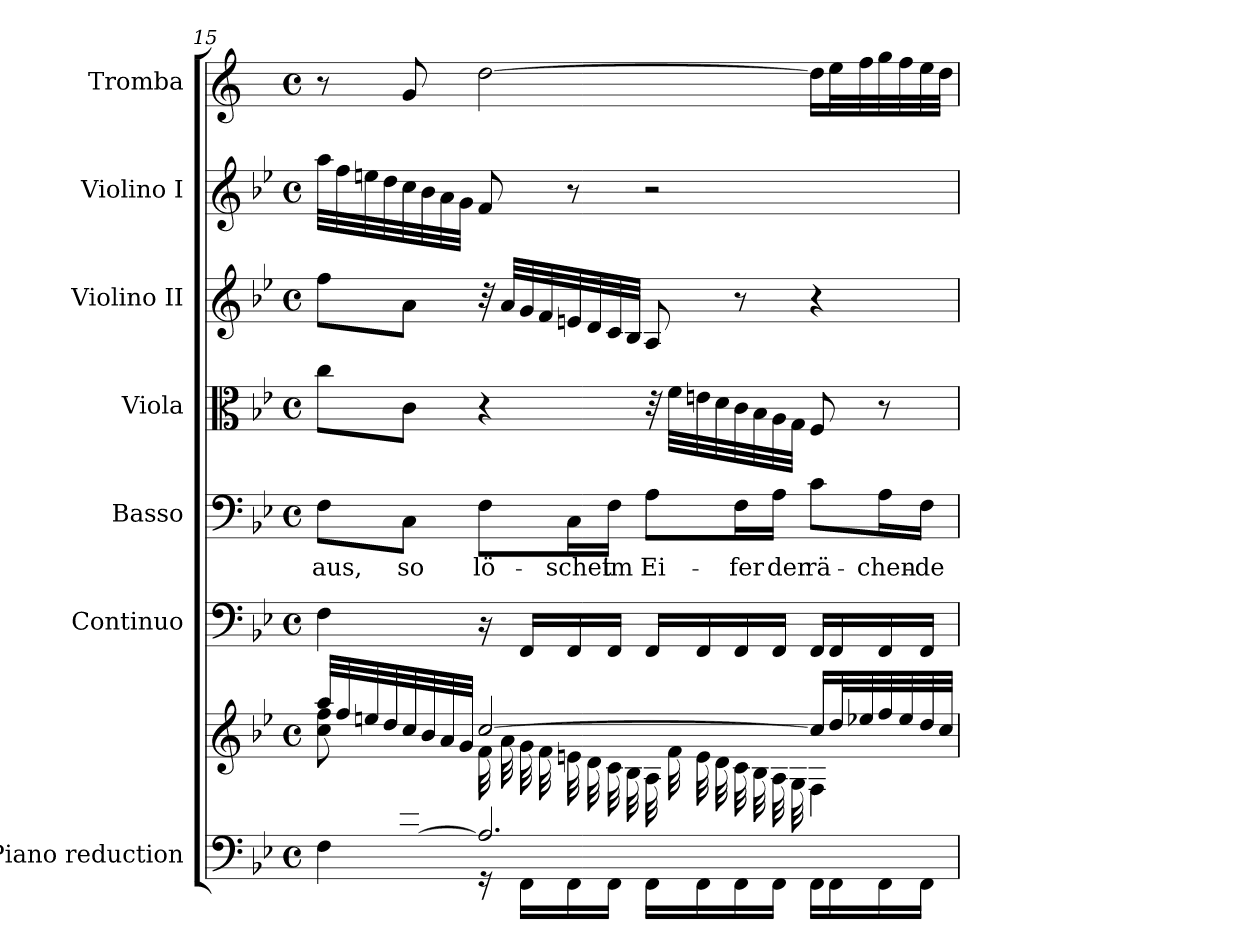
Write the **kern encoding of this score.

**kern	**kern	**kern	**kern	**text	**kern	**kern	**kern	**kern
*part7	*part7	*part6	*part5	*part5	*part4	*part3	*part2	*part1
*staff8	*staff7	*staff6	*staff5	*staff5	*staff4	*staff3	*staff2	*staff1
*I"Piano reduction	*	*I"Continuo	*I"Basso	*	*I"Viola	*I"Violino II	*I"Violino I	*I"Tromba
*I'Pno	*	*	*	*	*	*	*	*
!!LO:LB:g=z
*clefF4	*clefG2	*clefF4	*clefF4	*	*clefC3	*clefG2	*clefG2	*clefG2
*	*	*	*	*	*	*	*	*ITrd1c2
*k[b-e-]	*k[b-e-]	*k[b-e-]	*k[b-e-]	*	*k[b-e-]	*k[b-e-]	*k[b-e-]	*k[b-e-]
*M4/4	*M4/4	*M4/4	*M4/4	*	*M4/4	*M4/4	*M4/4	*M4/4
*met(c)	*met(c)	*met(c)	*met(c)	*	*met(c)	*met(c)	*met(c)	*met(c)
=15	=15	=15	=15	=15	=15	=15	=15	=15
*^	*^	*	*	*	*	*	*	*
*	*^	*	*	*	*	*	*	*	*	*
!	!	!	!	!	!	!	!LO:LY:b	!	!	!	!
8ryy	4ryy	4F\	32aa/LLL	8cc\ 8ff\L	4F\	8F\L	aus,	8cc\L	8ff\L	32aa\LLL	8r
.	.	.	32ff/	.	.	.	.	.	.	32ff\	.
.	.	.	32een/	.	.	.	.	.	.	32een\	.
.	.	.	32dd/	.	.	.	.	.	.	32dd\	.
!	!	!	!	!	!	!	!LO:LY:b	!	!	!	!
[8A/ 8c/ 8f/J	.	.	32cc/	8ryy	.	8C\J	so	8c\J	8a\J	32cc\	8f/
.	.	.	32b-/	.	.	.	.	.	.	32b-\	.
.	.	.	32a/	.	.	.	.	.	.	32a\	.
.	.	.	32g/JJJ	.	.	.	.	.	.	32g\JJJ	.
!	!	!	!	!	!	!	!LO:LY:b	!	!	!	!
2.ryy	2.A/]	16r	[2cc/	32f\LLL	16r	8F\L	lö-	4r	32r	8f/	[2cc\
.	.	.	.	32a\	.	.	.	.	32a/LLL	.	.
.	.	16FF\LL	.	32g\	16FF/LL	.	.	.	32g/	.	.
.	.	.	.	32f\	.	.	.	.	32f/	.	.
!	!	!	!	!	!	!	!LO:LY:b	!	!	!	!
.	.	16FF\	.	32en\	16FF/	16C\L	schet	.	32en/	8r	.
.	.	.	.	32d\	.	.	.	.	32d/	.	.
!	!	!	!	!	!	!	!LO:LY:b	!	!	!	!
.	.	16FF\JJ	.	32c\	16FF/JJ	16F\JJ	im	.	32c/	.	.
.	.	.	.	32B-\JJJ	.	.	.	.	32B-/JJJ	.	.
!	!	!	!	!	!	!	!LO:LY:b	!	!	!	!
.	.	16FF\LL	.	32A\LLL	16FF/LL	8A\L	Ei-	32r	8A/	2r	.
.	.	.	.	32f\	.	.	.	32f\LLL	.	.	.
.	.	16FF\	.	32e\	16FF/	.	.	32en\	.	.	.
.	.	.	.	32d\	.	.	.	32d\	.	.	.
!	!	!	!	!	!	!	!LO:LY:b	!	!	!	!
.	.	16FF\	.	32c\	16FF/	16F\L	fer	32c\	8r	.	.
.	.	.	.	32B-\	.	.	.	32B-\	.	.	.
!	!	!	!	!	!	!	!LO:LY:b	!	!	!	!
.	.	16FF\JJ	.	32A\	16FF/JJ	16A\JJ	der	32A\	.	.	.
.	.	.	.	32G\JJJ	.	.	.	32G\JJJ	.	.	.
!	!	!	!	!	!	!	!LO:LY:b	!	!	!	!
.	.	16FF\LL	16cc/LL]	4F\	16FF/LL	8c\L	rä-	8F/	4r	.	16cc\LL]
.	.	16FF\	32dd/L	.	16FF/	.	.	.	.	.	32dd\L
.	.	.	32ee-X/	.	.	.	.	.	.	.	32ee-\
!	!	!	!	!	!	!	!LO:LY:b	!	!	!	!
.	.	16FF\	32ff/	.	16FF/	16A\L	chen-	8r	.	.	32ff\
.	.	.	32ee-/	.	.	.	.	.	.	.	32ee-\
!	!	!	!	!	!	!	!LO:LY:b	!	!	!	!
.	.	16FF\JJ	32dd/	.	16FF/JJ	16F\JJ	de	.	.	.	32dd\
.	.	.	32cc/JJJ	.	.	.	.	.	.	.	32cc\JJJ
*v	*v	*v	*	*	*	*	*	*	*	*	*
*	*v	*v	*	*	*	*	*	*	*
=	=	=	=	=	=	=	=	=
*-	*-	*-	*-	*-	*-	*-	*-	*-
